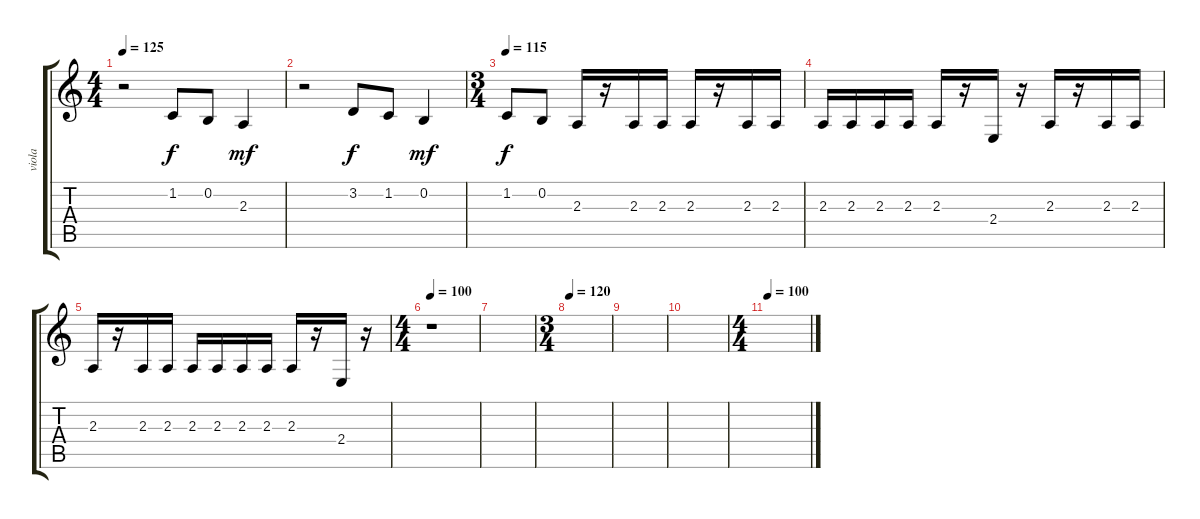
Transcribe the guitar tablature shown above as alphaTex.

\track ("viola" "viola") {instrument viola}
\staff {score tabs}
\tuning (E4 B3 G3 D3 A2 E2) {hide}
\ts (4 4)
\tempo 125
\clef g2
\ks c
r.2{dy f} 1.2.8 0.2.8 2.3.4{dy mf} |
r.2 3.2.8{dy f} 1.2.8 0.2.4{dy mf} |
\ts (3 4)
\tempo 115
1.2.8{dy f} 0.2.8 2.3.16 r.16 2.3.16 2.3.16 2.3.16 r.16 2.3.16 2.3.16 |
2.3.16 2.3.16 2.3.16 2.3.16 2.3.16 r.16 2.4.16 r.16 2.3.16 r.16 2.3.16 2.3.16 |
2.3.16 r.16 2.3.16 2.3.16 2.3.16 2.3.16 2.3.16 2.3.16 2.3.16 r.16 2.4.16 r.16 |
\ts (4 4)
\tempo 100
r.1 |
|
\ts (3 4)
\tempo 115
\tempo 120
|
|
|
\ts (4 4)
\tempo 100
